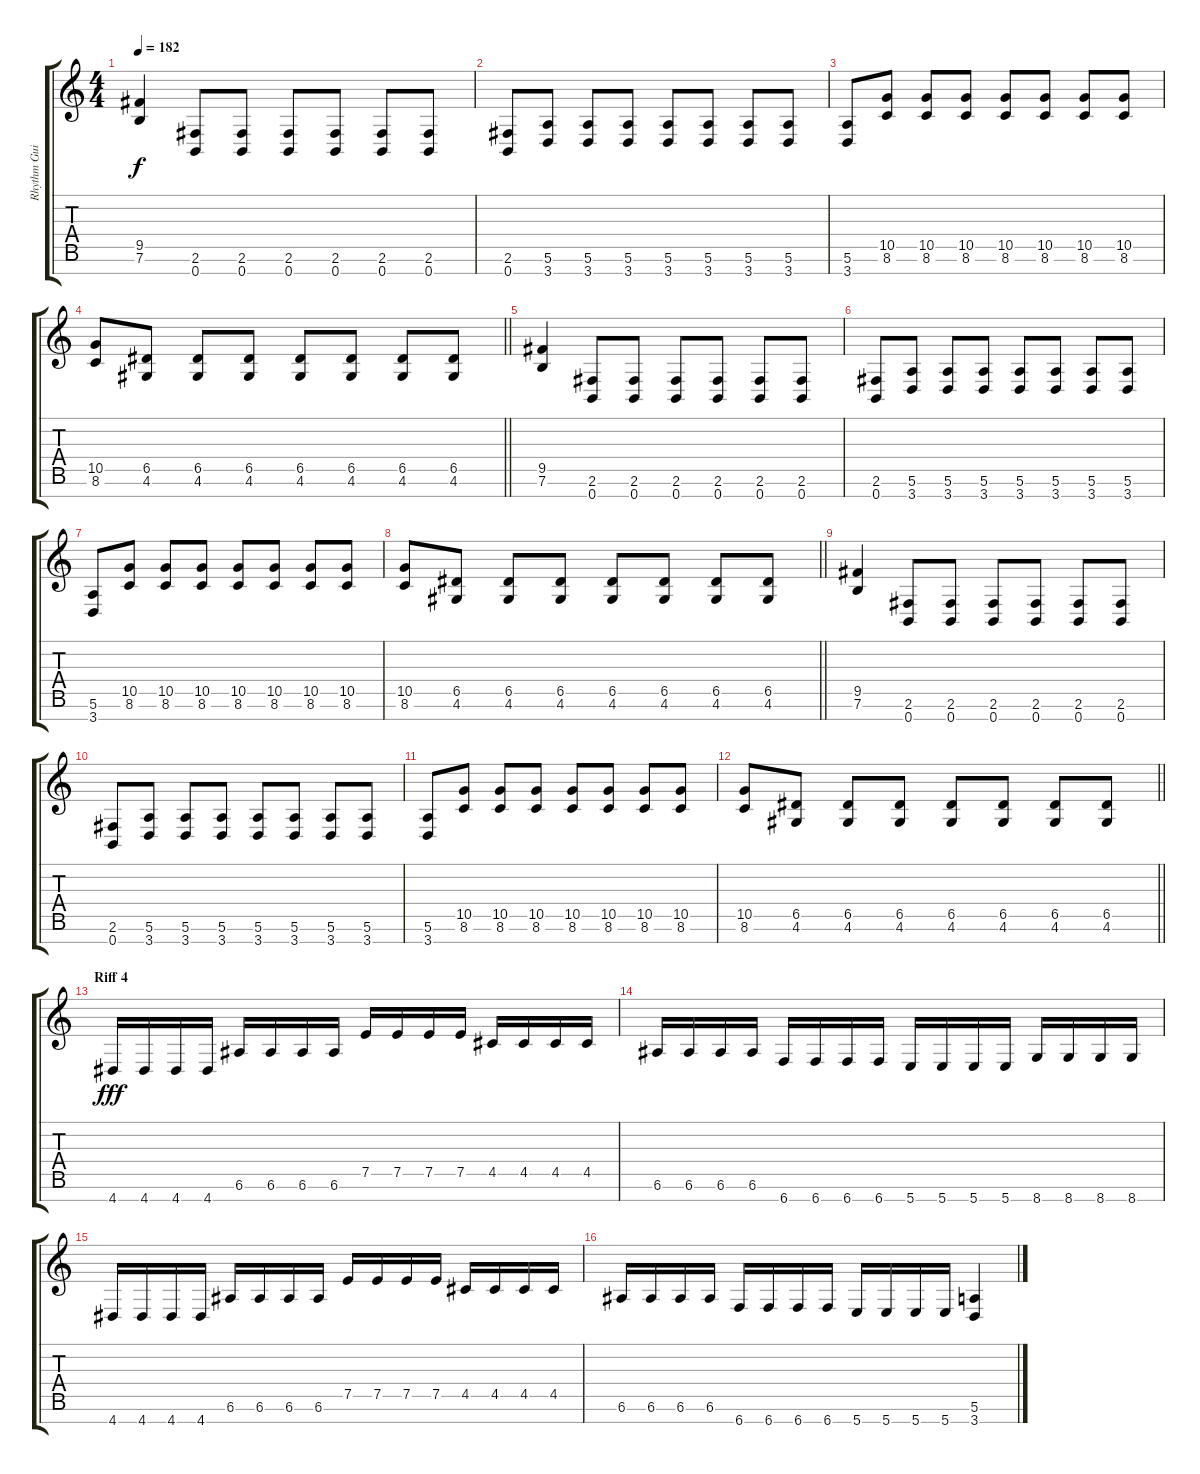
\track ("Rhythm Guitar 1" "Rhythm Gui") {instrument distortionguitar}
\staff {score tabs}
\tuning (E4 B3 G3 D3 A2 E2 B1) {hide}
\ts (4 4)
\tempo 182
\clef g2
\ks c
(9.5 7.6).4{dy f} (2.6 0.7).8 (2.6 0.7).8 (2.6 0.7).8 (2.6 0.7).8 (2.6 0.7).8 (2.6 0.7).8 |
(2.6 0.7).8 (5.6 3.7).8 (5.6 3.7).8 (5.6 3.7).8 (5.6 3.7).8 (5.6 3.7).8 (5.6 3.7).8 (5.6 3.7).8 |
(5.6 3.7).8 (10.5 8.6).8 (10.5 8.6).8 (10.5 8.6).8 (10.5 8.6).8 (10.5 8.6).8 (10.5 8.6).8 (10.5 8.6).8 |
\barLineRight lightlight
(10.5 8.6).8 (6.5 4.6).8 (6.5 4.6).8 (6.5 4.6).8 (6.5 4.6).8 (6.5 4.6).8 (6.5 4.6).8 (6.5 4.6).8 |
(9.5 7.6).4 (2.6 0.7).8 (2.6 0.7).8 (2.6 0.7).8 (2.6 0.7).8 (2.6 0.7).8 (2.6 0.7).8 |
(2.6 0.7).8 (5.6 3.7).8 (5.6 3.7).8 (5.6 3.7).8 (5.6 3.7).8 (5.6 3.7).8 (5.6 3.7).8 (5.6 3.7).8 |
(5.6 3.7).8 (10.5 8.6).8 (10.5 8.6).8 (10.5 8.6).8 (10.5 8.6).8 (10.5 8.6).8 (10.5 8.6).8 (10.5 8.6).8 |
\barLineRight lightlight
(10.5 8.6).8 (6.5 4.6).8 (6.5 4.6).8 (6.5 4.6).8 (6.5 4.6).8 (6.5 4.6).8 (6.5 4.6).8 (6.5 4.6).8 |
(9.5 7.6).4 (2.6 0.7).8 (2.6 0.7).8 (2.6 0.7).8 (2.6 0.7).8 (2.6 0.7).8 (2.6 0.7).8 |
(2.6 0.7).8 (5.6 3.7).8 (5.6 3.7).8 (5.6 3.7).8 (5.6 3.7).8 (5.6 3.7).8 (5.6 3.7).8 (5.6 3.7).8 |
(5.6 3.7).8 (10.5 8.6).8 (10.5 8.6).8 (10.5 8.6).8 (10.5 8.6).8 (10.5 8.6).8 (10.5 8.6).8 (10.5 8.6).8 |
\barLineRight lightlight
(10.5 8.6).8 (6.5 4.6).8 (6.5 4.6).8 (6.5 4.6).8 (6.5 4.6).8 (6.5 4.6).8 (6.5 4.6).8 (6.5 4.6).8 |
\section ("" "Riff 4")
4.7.16{dy fff} 4.7.16 4.7.16 4.7.16 6.6.16 6.6.16 6.6.16 6.6.16 7.5.16 7.5.16 7.5.16 7.5.16 4.5.16 4.5.16 4.5.16 4.5.16 |
6.6.16 6.6.16 6.6.16 6.6.16 6.7.16 6.7.16 6.7.16 6.7.16 5.7.16 5.7.16 5.7.16 5.7.16 8.7.16 8.7.16 8.7.16 8.7.16 |
4.7.16 4.7.16 4.7.16 4.7.16 6.6.16 6.6.16 6.6.16 6.6.16 7.5.16 7.5.16 7.5.16 7.5.16 4.5.16 4.5.16 4.5.16 4.5.16 |
6.6.16 6.6.16 6.6.16 6.6.16 6.7.16 6.7.16 6.7.16 6.7.16 5.7.16 5.7.16 5.7.16 5.7.16 (5.6 3.7).4
